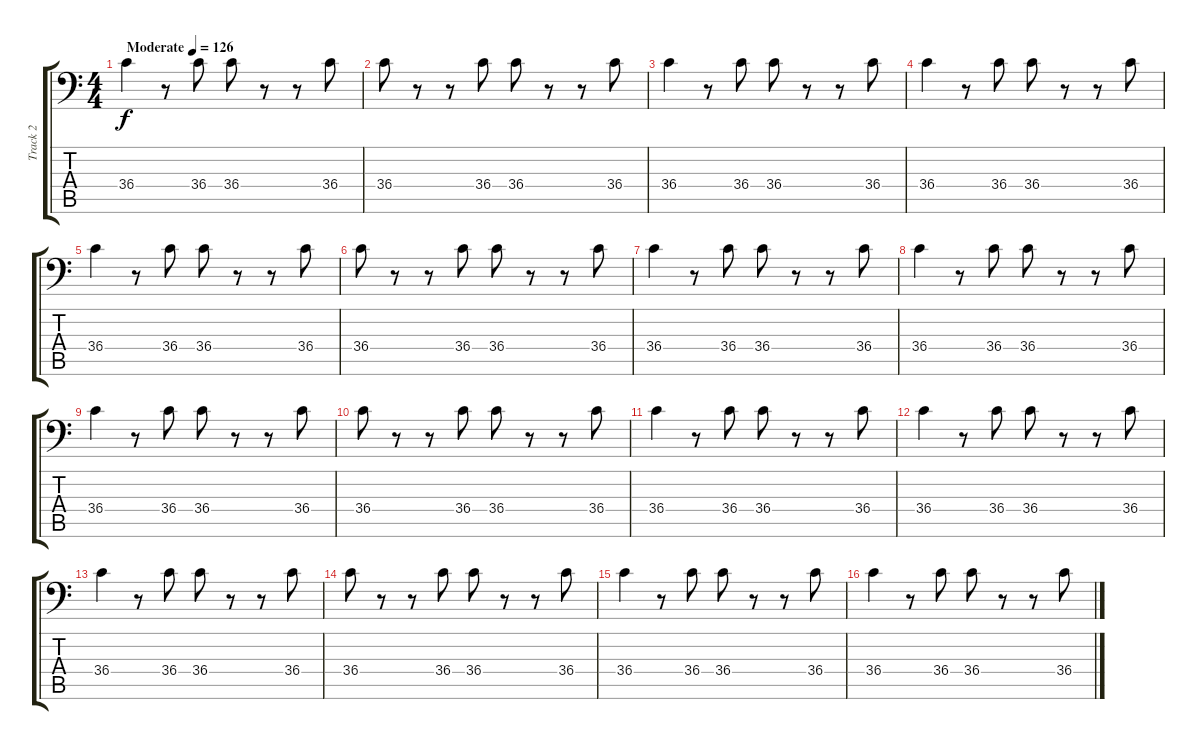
\track ("Track 2" "Track 2") {instrument acousticgrandpiano}
\staff {score tabs}
\tuning (C-1 C-1 C-1 C-1 C-1 C-1) {hide}
\ts (4 4)
\tempo (126 "Moderate")
\clef f4
\ks c
36.4.4{dy f instrument acousticgrandpiano} r.8 36.4.8 36.4.8 r.8 r.8 36.4.8 |
36.4.8 r.8 r.8 36.4.8 36.4.8 r.8 r.8 36.4.8 |
36.4.4 r.8 36.4.8 36.4.8 r.8 r.8 36.4.8 |
36.4.4 r.8 36.4.8 36.4.8 r.8 r.8 36.4.8 |
36.4.4 r.8 36.4.8 36.4.8 r.8 r.8 36.4.8 |
36.4.8 r.8 r.8 36.4.8 36.4.8 r.8 r.8 36.4.8 |
36.4.4 r.8 36.4.8 36.4.8 r.8 r.8 36.4.8 |
36.4.4 r.8 36.4.8 36.4.8 r.8 r.8 36.4.8 |
36.4.4 r.8 36.4.8 36.4.8 r.8 r.8 36.4.8 |
36.4.8 r.8 r.8 36.4.8 36.4.8 r.8 r.8 36.4.8 |
36.4.4 r.8 36.4.8 36.4.8 r.8 r.8 36.4.8 |
36.4.4 r.8 36.4.8 36.4.8 r.8 r.8 36.4.8 |
36.4.4 r.8 36.4.8 36.4.8 r.8 r.8 36.4.8 |
36.4.8 r.8 r.8 36.4.8 36.4.8 r.8 r.8 36.4.8 |
36.4.4 r.8 36.4.8 36.4.8 r.8 r.8 36.4.8 |
36.4.4 r.8 36.4.8 36.4.8 r.8 r.8 36.4.8
